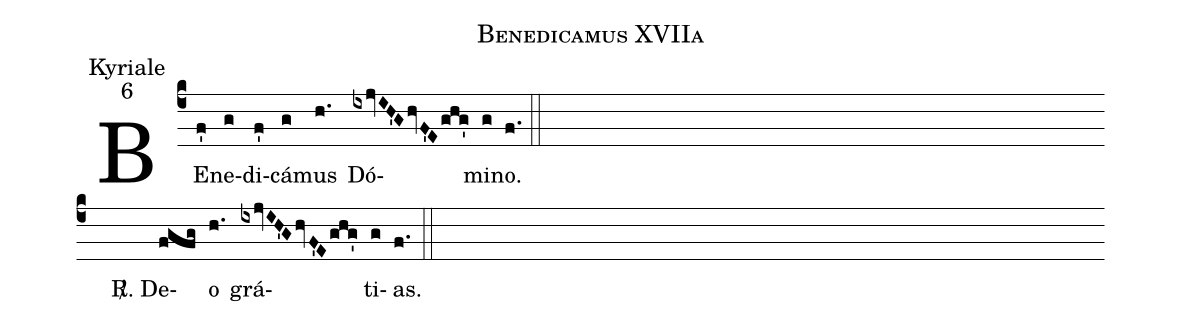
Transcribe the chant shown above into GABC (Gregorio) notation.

name:Benedicamus XVIIa;
office-part:Kyriale;
mode:6;
%%
(c4) BE(f')ne(g)di(f')cá(g)mus(h.) Dó(ixjvIH'G/hvF'E/ghg')mi(g)no.(f.) (::)
(Z-)
~~~~~<sp>R/</sp>. De(fgfg)o(h.) grá(ixjvIH'G/hv/F'E/ghg')ti(g)as.(f.) (::)
